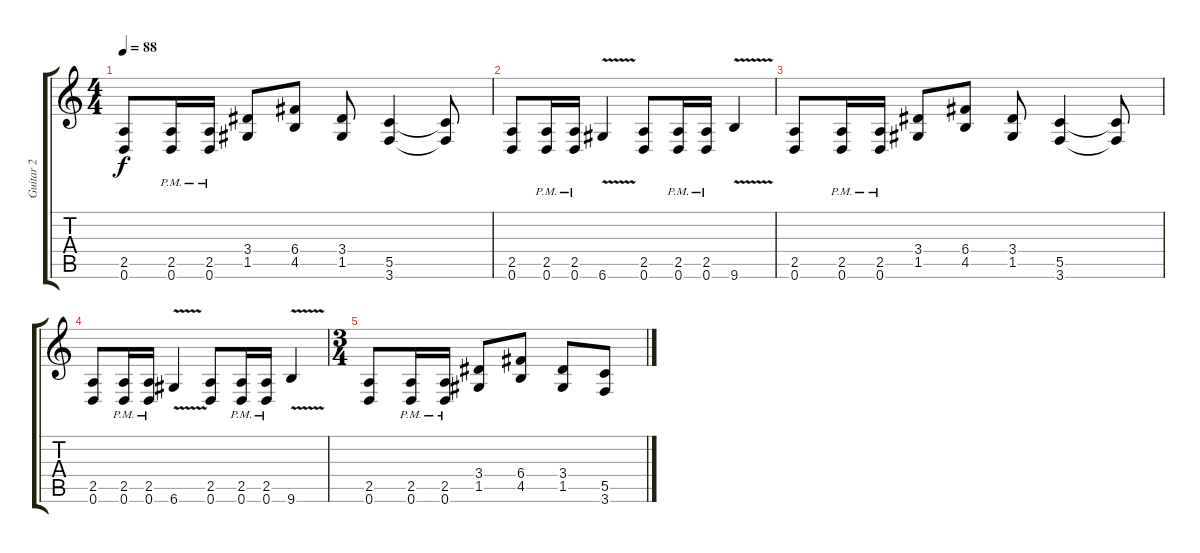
\track ("Guitar 2" "Guitar 2") {instrument distortionguitar}
\staff {score tabs}
\tuning (D4 A3 F3 C3 G2 D2) {hide}
\ts (4 4)
\tempo 88
\clef g2
\ks c
(2.5 0.6).8{dy f} (2.5{pm} 0.6{pm}).16 (2.5{pm} 0.6{pm}).16 (3.4 1.5).8 (6.4 4.5).8 (3.4 1.5).8 (5.5 3.6).4 (5.5{t} 3.6{t}).8 |
(2.5 0.6).8 (2.5{pm} 0.6{pm}).16 (2.5{pm} 0.6{pm}).16 6.6{v}.4 (2.5 0.6).8 (2.5{pm} 0.6{pm}).16 (2.5{pm} 0.6{pm}).16 9.6{v}.4 |
(2.5 0.6).8 (2.5{pm} 0.6{pm}).16 (2.5{pm} 0.6{pm}).16 (3.4 1.5).8 (6.4 4.5).8 (3.4 1.5).8 (5.5 3.6).4 (5.5{t} 3.6{t}).8 |
(2.5 0.6).8 (2.5{pm} 0.6{pm}).16 (2.5{pm} 0.6{pm}).16 6.6{v}.4 (2.5 0.6).8 (2.5{pm} 0.6{pm}).16 (2.5{pm} 0.6{pm}).16 9.6{v}.4 |
\ts (3 4)
(2.5 0.6).8 (2.5{pm} 0.6{pm}).16 (2.5{pm} 0.6{pm}).16 (3.4 1.5).8 (6.4 4.5).8 (3.4 1.5).8 (5.5 3.6).8
